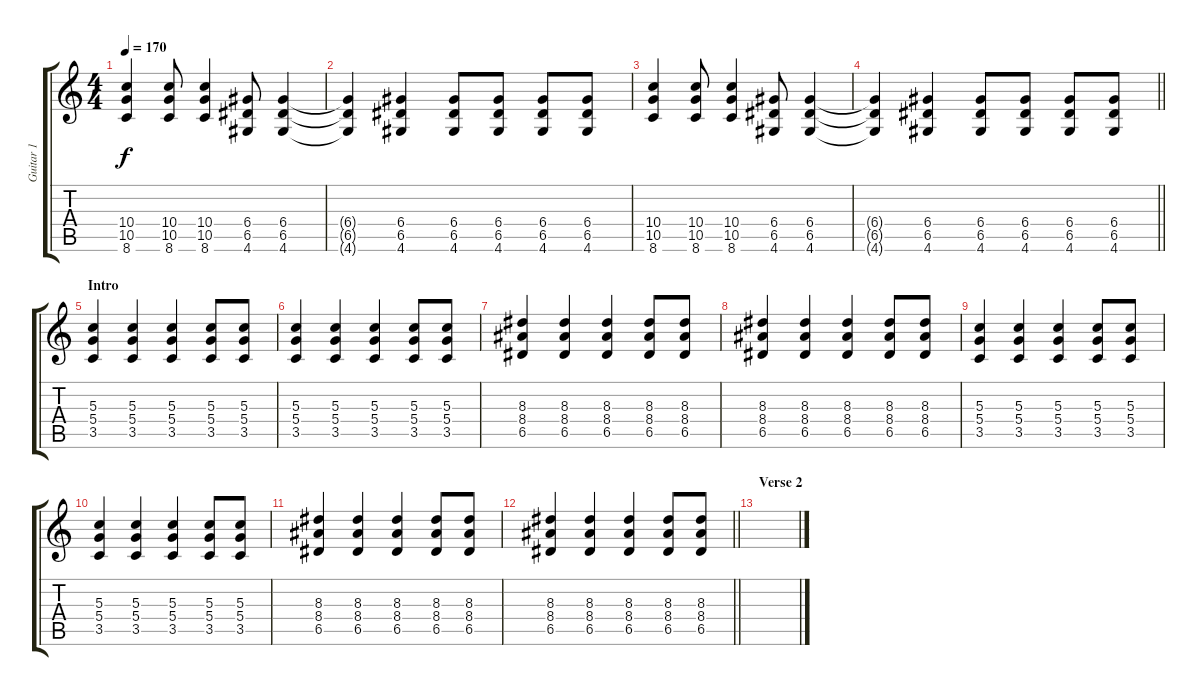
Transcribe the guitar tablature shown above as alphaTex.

\track ("Guitar 1" "Guitar 1") {instrument overdrivenguitar}
\staff {score tabs}
\tuning (E4 B3 G3 D3 A2 E2) {hide}
\ts (4 4)
\tempo 170
\clef g2
\ks c
(10.4 10.5 8.6).4{dy f} (10.4 10.5 8.6).8 (10.4 10.5 8.6).4 (6.4 6.5 4.6).8 (6.4 6.5 4.6).4 |
(6.4{t} 6.5{t} 4.6{t}).4 (6.4 6.5 4.6).4 (6.4 6.5 4.6).8 (6.4 6.5 4.6).8 (6.4 6.5 4.6).8 (6.4 6.5 4.6).8 |
(10.4 10.5 8.6).4 (10.4 10.5 8.6).8 (10.4 10.5 8.6).4 (6.4 6.5 4.6).8 (6.4 6.5 4.6).4 |
\barLineRight lightlight
(6.4{t} 6.5{t} 4.6{t}).4 (6.4 6.5 4.6).4 (6.4 6.5 4.6).8 (6.4 6.5 4.6).8 (6.4 6.5 4.6).8 (6.4 6.5 4.6).8 |
\section ("" "Intro")
(5.3 5.4 3.5).4 (5.3 5.4 3.5).4 (5.3 5.4 3.5).4 (5.3 5.4 3.5).8 (5.3 5.4 3.5).8 |
(5.3 5.4 3.5).4 (5.3 5.4 3.5).4 (5.3 5.4 3.5).4 (5.3 5.4 3.5).8 (5.3 5.4 3.5).8 |
(8.3 8.4 6.5).4 (8.3 8.4 6.5).4 (8.3 8.4 6.5).4 (8.3 8.4 6.5).8 (8.3 8.4 6.5).8 |
(8.3 8.4 6.5).4 (8.3 8.4 6.5).4 (8.3 8.4 6.5).4 (8.3 8.4 6.5).8 (8.3 8.4 6.5).8 |
(5.3 5.4 3.5).4 (5.3 5.4 3.5).4 (5.3 5.4 3.5).4 (5.3 5.4 3.5).8 (5.3 5.4 3.5).8 |
(5.3 5.4 3.5).4 (5.3 5.4 3.5).4 (5.3 5.4 3.5).4 (5.3 5.4 3.5).8 (5.3 5.4 3.5).8 |
(8.3 8.4 6.5).4 (8.3 8.4 6.5).4 (8.3 8.4 6.5).4 (8.3 8.4 6.5).8 (8.3 8.4 6.5).8 |
\barLineRight lightlight
(8.3 8.4 6.5).4 (8.3 8.4 6.5).4 (8.3 8.4 6.5).4 (8.3 8.4 6.5).8 (8.3 8.4 6.5).8 |
\section ("" "Verse 2")
